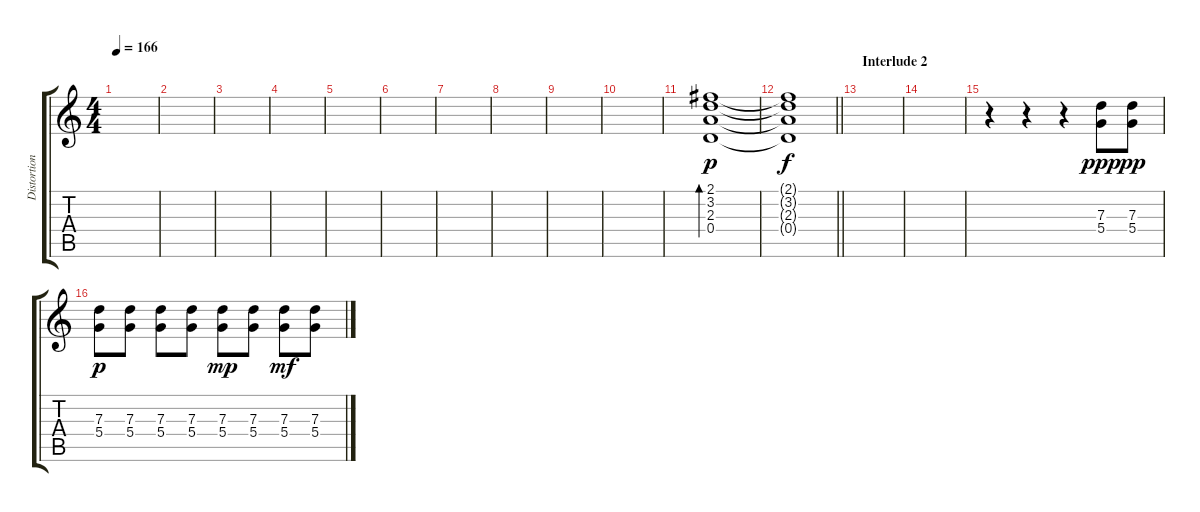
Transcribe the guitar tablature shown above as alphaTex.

\track ("Distortion" "Distortion") {instrument distortionguitar}
\staff {score tabs}
\tuning (E4 B3 G3 D3 A2 E2) {hide}
\ts (4 4)
\tempo 166
\clef g2
\ks c
|
|
|
|
|
|
|
|
|
|
(2.1 3.2 2.3 0.4).1{bd 120 dy p} |
\barLineRight lightlight
(2.1{t} 3.2{t} 2.3{t} 0.4{t}).1{dy f} |
\section ("" "Interlude 2")
|
|
r.4 r.4 r.4 (7.3 5.4).8{dy ppp} (7.3 5.4).8{dy pp} |
(7.3 5.4).8{dy p} (7.3 5.4).8 (7.3 5.4).8 (7.3 5.4).8 (7.3 5.4).8{dy mp} (7.3 5.4).8 (7.3 5.4).8{dy mf} (7.3 5.4).8
